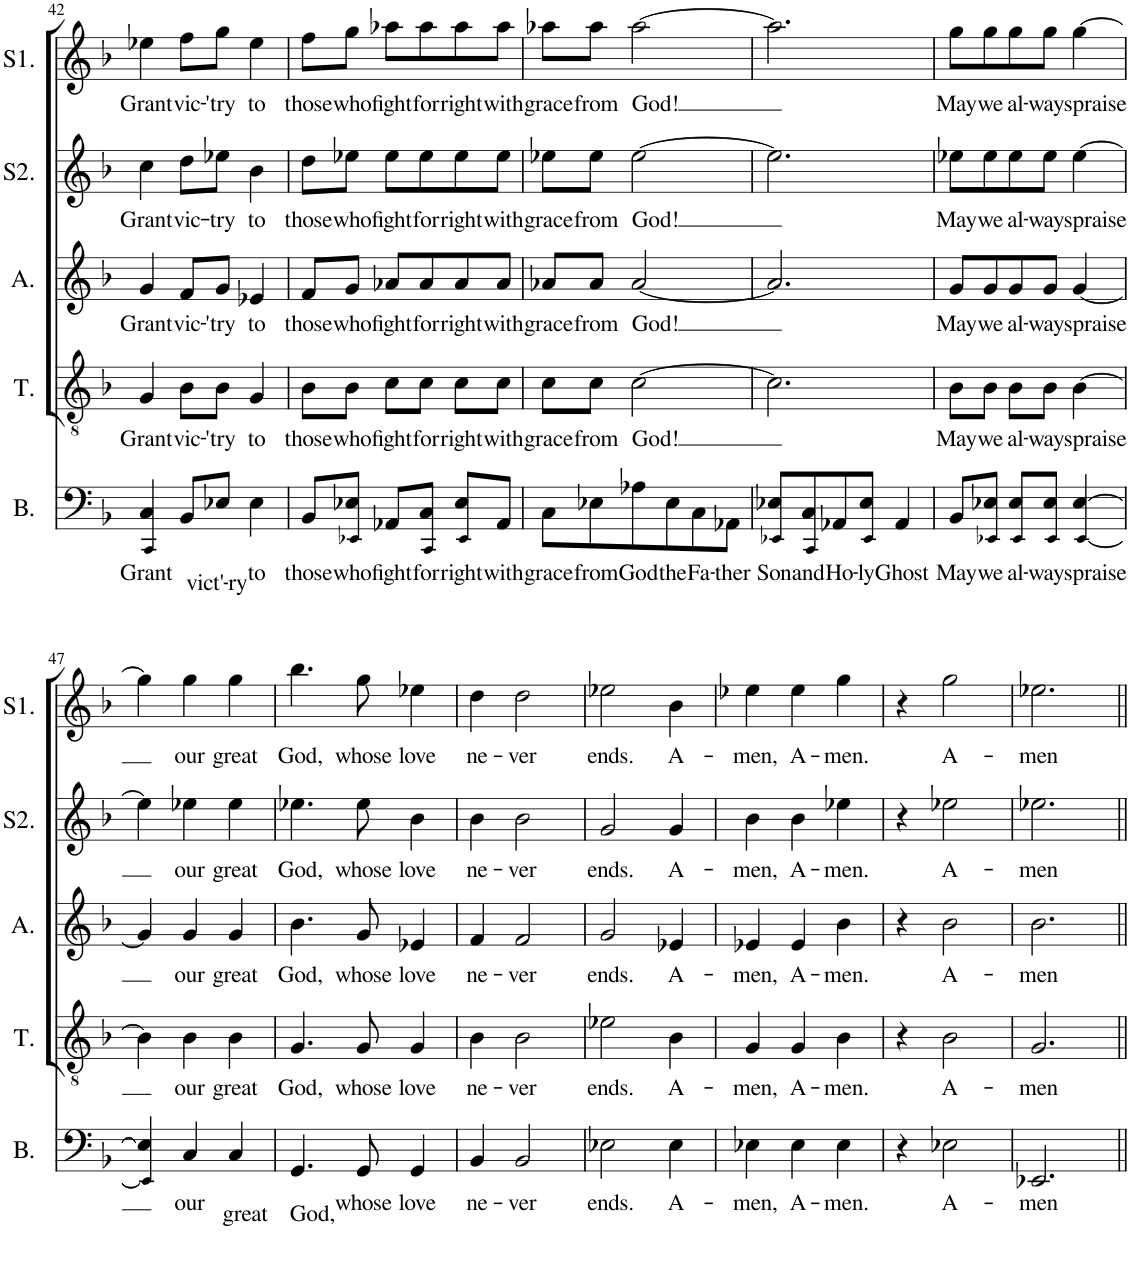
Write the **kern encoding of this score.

**kern	**text	**kern	**text	**kern	**text	**kern	**text	**kern	**text
*part5	*part5	*part4	*part4	*part3	*part3	*part2	*part2	*part1	*part1
*staff5	*staff5	*staff4	*staff4	*staff3	*staff3	*staff2	*staff2	*staff1	*staff1
*I"Bass	*	*I"Tenor	*	*I"Alto	*	*I"Soprano2	*	*I"Soprano1	*
*I'B.	*	*I'T.	*	*I'A.	*	*I'S2.	*	*I'S1.	*
!!LO:PB:g=z
*clefF4	*	*clefGv2	*	*clefG2	*	*clefG2	*	*clefG2	*
*k[b-]	*	*k[b-]	*	*k[b-]	*	*k[b-]	*	*k[b-]	*
*M3/4	*	*M3/4	*	*M3/4	*	*M3/4	*	*M3/4	*
=42	=42	=42	=42	=42	=42	=42	=42	=42	=42
!	!LO:LY:b	!	!LO:LY:b	!	!LO:LY:b	!	!LO:LY:b	!	!LO:LY:b
4CC!/ 4C/	Grant	4G/	Grant	4g/	Grant	4cc\	Grant	4ee-X\	Grant
!	!LO:LY:b	!	!LO:LY:b	!	!LO:LY:b	!	!LO:LY:b	!	!LO:LY:b
8BB-/L	vict'-	8B-\L	vic-	8f/L	vic-	8dd\L	vic-	8ff\L	vic-
!	!LO:LY:b	!	!LO:LY:b	!	!LO:LY:b	!	!LO:LY:b	!	!LO:LY:b
8E-X/J	-ry	8B-\J	-'try	8g/J	-'try	8ee-X\J	-try	8gg\J	-'try
!	!LO:LY:b	!	!LO:LY:b	!	!LO:LY:b	!	!LO:LY:b	!	!LO:LY:b
4E-\	to	4G/	to	4e-X/	to	4b-\	to	4ee-\	to
=43	=43	=43	=43	=43	=43	=43	=43	=43	=43
!	!LO:LY:b	!	!LO:LY:b	!	!LO:LY:b	!	!LO:LY:b	!	!LO:LY:b
8BB-/L	those	8B-\L	those	8f/L	those	8dd\L	those	8ff\L	those
!	!LO:LY:b	!	!LO:LY:b	!	!LO:LY:b	!	!LO:LY:b	!	!LO:LY:b
8EE-X!/ 8E-X/J	who	8B-\J	who	8g/J	who	8ee-X\J	who	8gg\J	who
!	!LO:LY:b	!	!LO:LY:b	!	!LO:LY:b	!	!LO:LY:b	!	!LO:LY:b
8AA-X/L	fight	8c\L	fight	8a-X/L	fight	8ee-\L	fight	8aa-X\L	fight
!	!LO:LY:b	!	!LO:LY:b	!	!LO:LY:b	!	!LO:LY:b	!	!LO:LY:b
8CC!/ 8C/J	for	8c\J	for	8a-/	for	8ee-\	for	8aa-\	for
!	!LO:LY:b	!	!LO:LY:b	!	!LO:LY:b	!	!LO:LY:b	!	!LO:LY:b
8EE-!/ 8E-/L	right	8c\L	right	8a-/	right	8ee-\	right	8aa-\	right
!	!LO:LY:b	!	!LO:LY:b	!	!LO:LY:b	!	!LO:LY:b	!	!LO:LY:b
8AA-/J	with	8c\J	with	8a-/J	with	8ee-\J	with	8aa-\J	with
=44	=44	=44	=44	=44	=44	=44	=44	=44	=44
!	!LO:LY:b	!	!LO:LY:b	!	!LO:LY:b	!	!LO:LY:b	!	!LO:LY:b
8C\L	grace	8c\L	grace	8a-X/L	grace	8ee-X\L	grace	8aa-X\L	grace
!	!LO:LY:b	!	!LO:LY:b	!	!LO:LY:b	!	!LO:LY:b	!	!LO:LY:b
8E-X\	from	8c\J	from	8a-/J	from	8ee-\J	from	8aa-\J	from
!	!LO:LY:b	!	!LO:LY:b	!	!LO:LY:b	!	!LO:LY:b	!	!LO:LY:b
8A-X\	God	[2c\	God!	[2a-/	God!	[2ee-\	God!	[2aa-\	God!
!	!LO:LY:b	!	!	!	!	!	!	!	!
8E-\	the	.	.	.	.	.	.	.	.
!	!LO:LY:b	!	!	!	!	!	!	!	!
8C\	Fa-	.	.	.	.	.	.	.	.
!	!LO:LY:b	!	!	!	!	!	!	!	!
8AA-X\J	-ther	.	.	.	.	.	.	.	.
=45	=45	=45	=45	=45	=45	=45	=45	=45	=45
!	!LO:LY:b	!	!	!	!	!	!	!	!
8EE-X!/ 8E-X/L	Son	2.c\]	.	2.a-/]	.	2.ee-\]	.	2.aa-\]	.
!	!LO:LY:b	!	!	!	!	!	!	!	!
8CC!/ 8C/	and	.	.	.	.	.	.	.	.
!	!LO:LY:b	!	!	!	!	!	!	!	!
8AA-X/	Ho-	.	.	.	.	.	.	.	.
!	!LO:LY:b	!	!	!	!	!	!	!	!
8EE-!/ 8E-/J	-ly	.	.	.	.	.	.	.	.
!	!LO:LY:b	!	!	!	!	!	!	!	!
4AA-/	Ghost	.	.	.	.	.	.	.	.
=46	=46	=46	=46	=46	=46	=46	=46	=46	=46
!	!LO:LY:b	!	!LO:LY:b	!	!LO:LY:b	!	!LO:LY:b	!	!LO:LY:b
8BB-/L	May	8B-\L	May	8g/L	May	8ee-X\L	May	8gg\L	May
!	!LO:LY:b	!	!LO:LY:b	!	!LO:LY:b	!	!LO:LY:b	!	!LO:LY:b
8EE-X!/ 8E-X/J	we	8B-\J	we	8g/	we	8ee-\	we	8gg\	we
!	!LO:LY:b	!	!LO:LY:b	!	!LO:LY:b	!	!LO:LY:b	!	!LO:LY:b
8EE-!/ 8E-/L	al-	8B-\L	al-	8g/	al-	8ee-\	al-	8gg\	al-
!	!LO:LY:b	!	!LO:LY:b	!	!LO:LY:b	!	!LO:LY:b	!	!LO:LY:b
8EE-!/ 8E-/J	-ways	8B-\J	-ways	8g/J	-ways	8ee-\J	-ways	8gg\J	-ways
!	!LO:LY:b	!	!LO:LY:b	!	!LO:LY:b	!	!LO:LY:b	!	!LO:LY:b
[4EE-!/ [4E-/	praise	[4B-\	praise	[4g/	praise	[4ee-\	praise	[4gg\	praise
!!LO:LB:g=z
=47	=47	=47	=47	=47	=47	=47	=47	=47	=47
4EE-!/] 4E-/]	.	4B-\]	.	4g/]	.	4ee-\]	.	4gg\]	.
!	!LO:LY:b	!	!LO:LY:b	!	!LO:LY:b	!	!LO:LY:b	!	!LO:LY:b
4C/	our	4B-\	our	4g/	our	4ee-X\	our	4gg\	our
!	!LO:LY:b	!	!LO:LY:b	!	!LO:LY:b	!	!LO:LY:b	!	!LO:LY:b
4C/	great	4B-\	great	4g/	great	4ee-\	great	4gg\	great
=48	=48	=48	=48	=48	=48	=48	=48	=48	=48
!	!LO:LY:b	!	!LO:LY:b	!	!LO:LY:b	!	!LO:LY:b	!	!LO:LY:b
4.GG/	God,	4.G/	God,	4.b-\	God,	4.ee-X\	God,	4.bb-\	God,
!	!LO:LY:b	!	!LO:LY:b	!	!LO:LY:b	!	!LO:LY:b	!	!LO:LY:b
8GG/	whose	8G/	whose	8g/	whose	8ee-\	whose	8gg\	whose
!	!LO:LY:b	!	!LO:LY:b	!	!LO:LY:b	!	!LO:LY:b	!	!LO:LY:b
4GG/	love	4G/	love	4e-X/	love	4b-\	love	4ee-X\	love
=49	=49	=49	=49	=49	=49	=49	=49	=49	=49
!	!LO:LY:b	!	!LO:LY:b	!	!LO:LY:b	!	!LO:LY:b	!	!LO:LY:b
4BB-/	ne-	4B-\	ne-	4f/	ne-	4b-\	ne-	4dd\	ne-
!	!LO:LY:b	!	!LO:LY:b	!	!LO:LY:b	!	!LO:LY:b	!	!LO:LY:b
2BB-/	-ver	2B-\	-ver	2f/	-ver	2b-\	-ver	2dd\	-ver
=50	=50	=50	=50	=50	=50	=50	=50	=50	=50
!	!LO:LY:b	!	!LO:LY:b	!	!LO:LY:b	!	!LO:LY:b	!	!LO:LY:b
2E-X\	ends.	2e-X\	ends.	2g/	ends.	2g/	ends.	2ee-X\	ends.
!	!LO:LY:b	!	!LO:LY:b	!	!LO:LY:b	!	!LO:LY:b	!	!LO:LY:b
4E-\	A-	4B-\	A-	4e-X/	A-	4g/	A-	4b-\	A-
=51	=51	=51	=51	=51	=51	=51	=51	=51	=51
!	!LO:LY:b	!	!LO:LY:b	!	!LO:LY:b	!	!LO:LY:b	!	!LO:LY:b
4E-X\	-men,	4G/	-men,	4e-X/	-men,	4b-\	-men,	4ee-X\	-men,
!	!LO:LY:b	!	!LO:LY:b	!	!LO:LY:b	!	!LO:LY:b	!	!LO:LY:b
4E-\	A-	4G/	A-	4e-/	A-	4b-\	A-	4ee-\	A-
!	!LO:LY:b	!	!LO:LY:b	!	!LO:LY:b	!	!LO:LY:b	!	!LO:LY:b
4E-\	-men.	4B-\	-men.	4b-\	-men.	4ee-X\	-men.	4gg\	-men.
=52	=52	=52	=52	=52	=52	=52	=52	=52	=52
4r	.	4r	.	4r	.	4r	.	4r	.
!	!LO:LY:b	!	!LO:LY:b	!	!LO:LY:b	!	!LO:LY:b	!	!LO:LY:b
2E-X\	A-	2B-\	A-	2b-\	A-	2ee-X\	A-	2gg\	A-
=53	=53	=53	=53	=53	=53	=53	=53	=53	=53
!	!LO:LY:b	!	!LO:LY:b	!	!LO:LY:b	!	!LO:LY:b	!	!LO:LY:b
2.EE-X/	-men	2.G/	-men	2.b-\	-men	2.ee-X\	-men	2.ee-X\	-men
=||	=||	=||	=||	=||	=||	=||	=||	=||	=||
*-	*-	*-	*-	*-	*-	*-	*-	*-	*-
